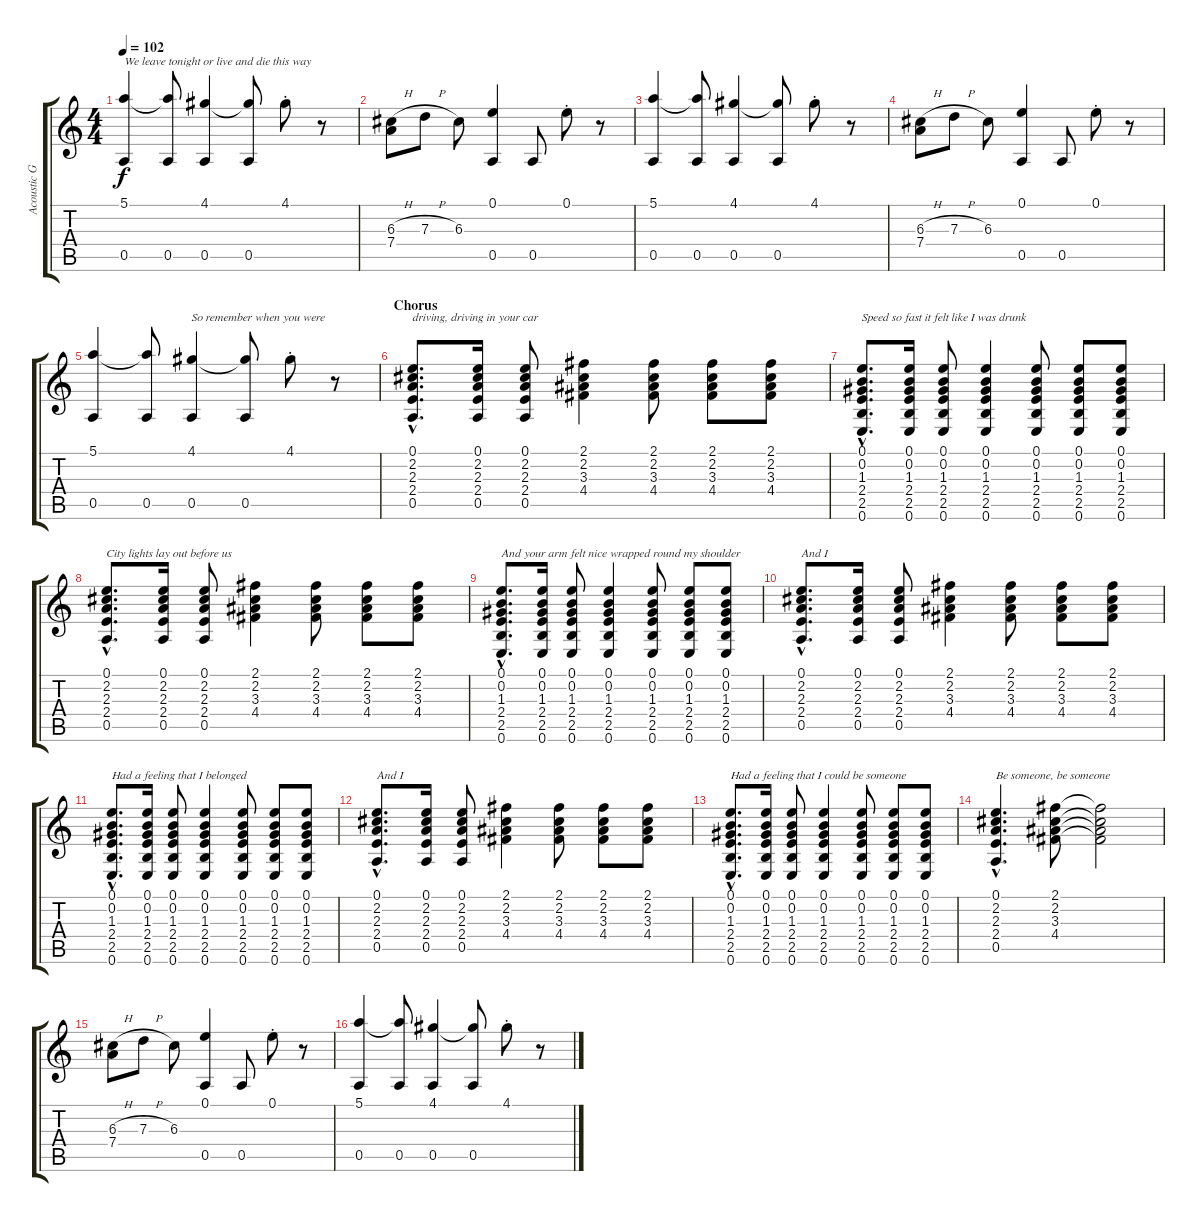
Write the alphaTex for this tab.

\track ("Acoustic Guitar" "Acoustic G") {instrument acousticguitarnylon}
\staff {score tabs}
\tuning (E4 B3 G3 D3 A2 E2) {hide}
\ts (4 4)
\tempo 102
\clef g2
\ks c
(5.1 0.5).4{txt "We leave tonight or live and die this way" dy f} (5.1{t} 0.5).8 (4.1 0.5).4 (4.1{t} 0.5).8 4.1{st}.8 r.8 |
(6.3{h} 7.4).8 7.3{h}.8 6.3.8 (0.1 0.5).4 0.5.8 0.1{st}.8 r.8 |
(5.1 0.5).4 (5.1{t} 0.5).8 (4.1 0.5).4 (4.1{t} 0.5).8 4.1{st}.8 r.8 |
(6.3{h} 7.4).8 7.3{h}.8 6.3.8 (0.1 0.5).4 0.5.8 0.1{st}.8 r.8 |
(5.1 0.5).4 (5.1{t} 0.5).8 (4.1 0.5).4{txt "So remember when you were"} (4.1{t} 0.5).8 4.1{st}.8 r.8 |
\section ("" "Chorus")
(0.1{hac} 2.2{hac} 2.3{hac} 2.4{hac} 0.5{hac}).8{d txt "driving, driving in your car" volume 8} (0.1 2.2 2.3 2.4 0.5).16 (0.1 2.2 2.3 2.4 0.5).8 (2.1 2.2 3.3 4.4).4 (2.1 2.2 3.3 4.4).8 (2.1 2.2 3.3 4.4).8 (2.1 2.2 3.3 4.4).8 |
(0.1{hac} 0.2{hac} 1.3{hac} 2.4{hac} 2.5{hac} 0.6{hac}).8{d txt "Speed so fast it felt like I was drunk"} (0.1 0.2 1.3 2.4 2.5 0.6).16 (0.1 0.2 1.3 2.4 2.5 0.6).8 (0.1 0.2 1.3 2.4 2.5 0.6).4 (0.1 0.2 1.3 2.4 2.5 0.6).8 (0.1 0.2 1.3 2.4 2.5 0.6).8 (0.1 0.2 1.3 2.4 2.5 0.6).8 |
(0.1{hac} 2.2{hac} 2.3{hac} 2.4{hac} 0.5{hac}).8{d txt "City lights lay out before us"} (0.1 2.2 2.3 2.4 0.5).16 (0.1 2.2 2.3 2.4 0.5).8 (2.1 2.2 3.3 4.4).4 (2.1 2.2 3.3 4.4).8 (2.1 2.2 3.3 4.4).8 (2.1 2.2 3.3 4.4).8 |
(0.1{hac} 0.2{hac} 1.3{hac} 2.4{hac} 2.5{hac} 0.6{hac}).8{d txt "And your arm felt nice wrapped round my shoulder"} (0.1 0.2 1.3 2.4 2.5 0.6).16 (0.1 0.2 1.3 2.4 2.5 0.6).8 (0.1 0.2 1.3 2.4 2.5 0.6).4 (0.1 0.2 1.3 2.4 2.5 0.6).8 (0.1 0.2 1.3 2.4 2.5 0.6).8 (0.1 0.2 1.3 2.4 2.5 0.6).8 |
(0.1{hac} 2.2{hac} 2.3{hac} 2.4{hac} 0.5{hac}).8{d txt "And I"} (0.1 2.2 2.3 2.4 0.5).16 (0.1 2.2 2.3 2.4 0.5).8 (2.1 2.2 3.3 4.4).4 (2.1 2.2 3.3 4.4).8 (2.1 2.2 3.3 4.4).8 (2.1 2.2 3.3 4.4).8 |
(0.1{hac} 0.2{hac} 1.3{hac} 2.4{hac} 2.5{hac} 0.6{hac}).8{d txt "Had a feeling that I belonged"} (0.1 0.2 1.3 2.4 2.5 0.6).16 (0.1 0.2 1.3 2.4 2.5 0.6).8 (0.1 0.2 1.3 2.4 2.5 0.6).4 (0.1 0.2 1.3 2.4 2.5 0.6).8 (0.1 0.2 1.3 2.4 2.5 0.6).8 (0.1 0.2 1.3 2.4 2.5 0.6).8 |
(0.1{hac} 2.2{hac} 2.3{hac} 2.4{hac} 0.5{hac}).8{d txt "And I"} (0.1 2.2 2.3 2.4 0.5).16 (0.1 2.2 2.3 2.4 0.5).8 (2.1 2.2 3.3 4.4).4 (2.1 2.2 3.3 4.4).8 (2.1 2.2 3.3 4.4).8 (2.1 2.2 3.3 4.4).8 |
(0.1{hac} 0.2{hac} 1.3{hac} 2.4{hac} 2.5{hac} 0.6{hac}).8{d txt "Had a feeling that I could be someone"} (0.1 0.2 1.3 2.4 2.5 0.6).16 (0.1 0.2 1.3 2.4 2.5 0.6).8 (0.1 0.2 1.3 2.4 2.5 0.6).4 (0.1 0.2 1.3 2.4 2.5 0.6).8 (0.1 0.2 1.3 2.4 2.5 0.6).8 (0.1 0.2 1.3 2.4 2.5 0.6).8 |
(0.1{hac} 2.2{hac} 2.3{hac} 2.4{hac} 0.5{hac}).4{d txt "Be someone, be someone"} (2.1 2.2 3.3 4.4).8 (2.1{t} 2.2{t} 3.3{t} 4.4{t}).2 |
(6.3{h} 7.4).8 7.3{h}.8 6.3.8 (0.1 0.5).4 0.5.8 0.1{st}.8 r.8 |
(5.1 0.5).4 (5.1{t} 0.5).8 (4.1 0.5).4 (4.1{t} 0.5).8 4.1{st}.8 r.8
